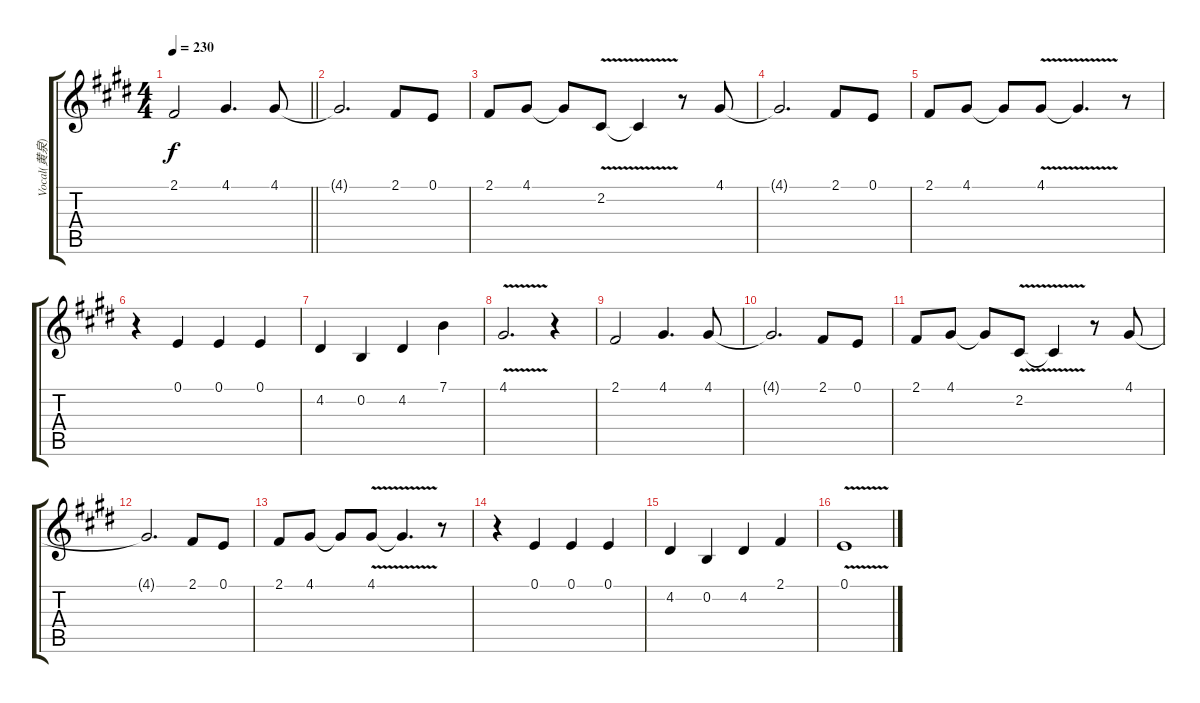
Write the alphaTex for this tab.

\track ("Vocal(黄泉)" "Vocal(黄泉)") {instrument tenorsax}
\staff {score tabs}
\tuning (E4 B3 G3 D3 A2 E2) {hide}
\ts (4 4)
\tempo 230
\clef g2
\barLineRight lightlight
\ks e
2.1.2{dy f} 4.1.4{d} 4.1.8 |
4.1{t}.2{d} 2.1.8 0.1.8 |
2.1.8 4.1.8 4.1{t}.8 2.2{v}.8 2.2{t}.4 r.8 4.1.8 |
4.1{t}.2{d} 2.1.8 0.1.8 |
2.1.8 4.1.8 4.1{t}.8 4.1{v}.8 4.1{t}.4{d} r.8 |
r.4 0.1.4 0.1.4 0.1.4 |
4.2.4 0.2.4 4.2.4 7.1.4 |
4.1{v}.2{d} r.4 |
2.1.2 4.1.4{d} 4.1.8 |
4.1{t}.2{d} 2.1.8 0.1.8 |
2.1.8 4.1.8 4.1{t}.8 2.2{v}.8 2.2{t}.4 r.8 4.1.8 |
4.1{t}.2{d} 2.1.8 0.1.8 |
2.1.8 4.1.8 4.1{t}.8 4.1{v}.8 4.1{t}.4{d} r.8 |
r.4 0.1.4 0.1.4 0.1.4 |
4.2.4 0.2.4 4.2.4 2.1.4 |
0.1{v}.1
